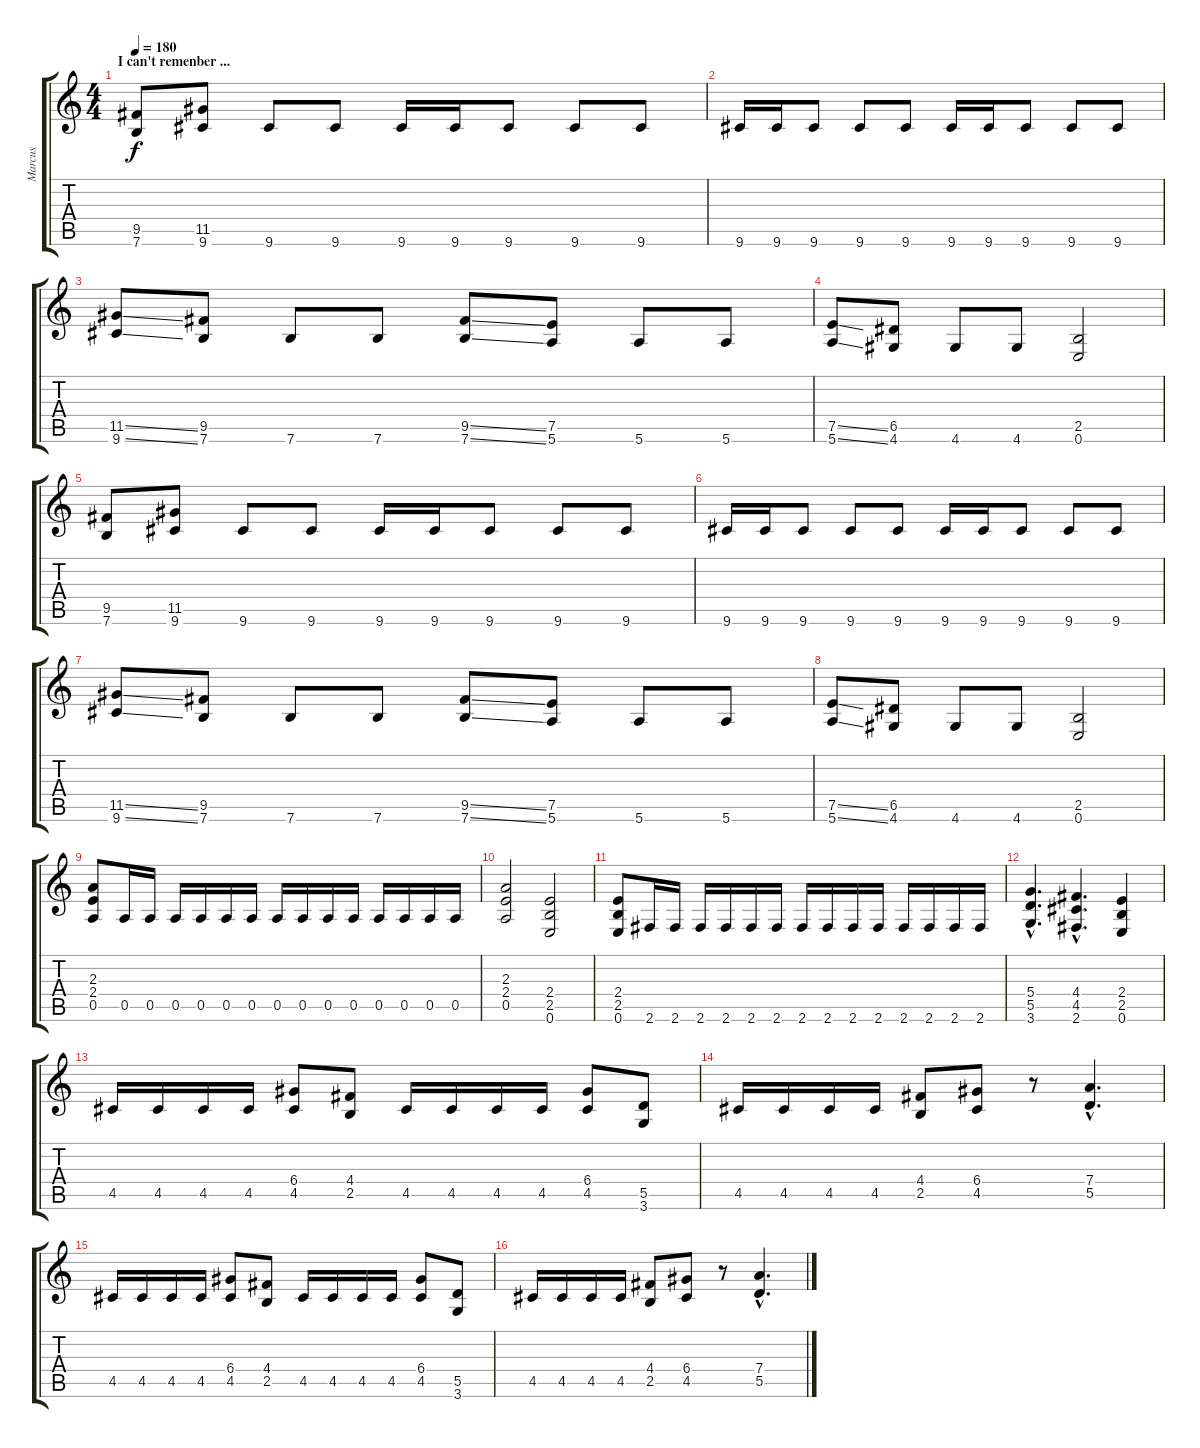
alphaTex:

\track ("Marcus" "Marcus") {instrument distortionguitar}
\staff {score tabs}
\tuning (E4 B3 G3 D3 A2 E2) {hide}
\ts (4 4)
\section ("" "I can't remenber ...")
\tempo 180
\clef g2
\ks c
(9.5 7.6).8{dy f} (11.5 9.6).8 9.6.8 9.6.8 9.6.16 9.6.16 9.6.8 9.6.8 9.6.8 |
9.6.16 9.6.16 9.6.8 9.6.8 9.6.8 9.6.16 9.6.16 9.6.8 9.6.8 9.6.8 |
(11.5{ss} 9.6{ss}).8 (9.5 7.6).8 7.6.8 7.6.8 (9.5{ss} 7.6{ss}).8 (7.5 5.6).8 5.6.8 5.6.8 |
(7.5{ss} 5.6{ss}).8 (6.5 4.6).8 4.6.8 4.6.8 (2.5 0.6).2 |
(9.5 7.6).8 (11.5 9.6).8 9.6.8 9.6.8 9.6.16 9.6.16 9.6.8 9.6.8 9.6.8 |
9.6.16 9.6.16 9.6.8 9.6.8 9.6.8 9.6.16 9.6.16 9.6.8 9.6.8 9.6.8 |
(11.5{ss} 9.6{ss}).8 (9.5 7.6).8 7.6.8 7.6.8 (9.5{ss} 7.6{ss}).8 (7.5 5.6).8 5.6.8 5.6.8 |
(7.5{ss} 5.6{ss}).8 (6.5 4.6).8 4.6.8 4.6.8 (2.5 0.6).2 |
(2.3 2.4 0.5).8 0.5.16 0.5.16 0.5.16 0.5.16 0.5.16 0.5.16 0.5.16 0.5.16 0.5.16 0.5.16 0.5.16 0.5.16 0.5.16 0.5.16 |
(2.3 2.4 0.5).2 (2.4 2.5 0.6).2 |
(2.4 2.5 0.6).8 2.6.16 2.6.16 2.6.16 2.6.16 2.6.16 2.6.16 2.6.16 2.6.16 2.6.16 2.6.16 2.6.16 2.6.16 2.6.16 2.6.16 |
(5.4{hac} 5.5{hac} 3.6{hac}).4{d} (4.4{hac} 4.5{hac} 2.6{hac}).4{d} (2.4 2.5 0.6).4 |
4.5.16 4.5.16 4.5.16 4.5.16 (6.4 4.5).8 (4.4 2.5).8 4.5.16 4.5.16 4.5.16 4.5.16 (6.4 4.5).8 (5.5 3.6).8 |
4.5.16 4.5.16 4.5.16 4.5.16 (4.4 2.5).8 (6.4 4.5).8 r.8 (7.4{hac} 5.5{hac}).4{d} |
4.5.16 4.5.16 4.5.16 4.5.16 (6.4 4.5).8 (4.4 2.5).8 4.5.16 4.5.16 4.5.16 4.5.16 (6.4 4.5).8 (5.5 3.6).8 |
4.5.16 4.5.16 4.5.16 4.5.16 (4.4 2.5).8 (6.4 4.5).8 r.8 (7.4{hac} 5.5{hac}).4{d}
